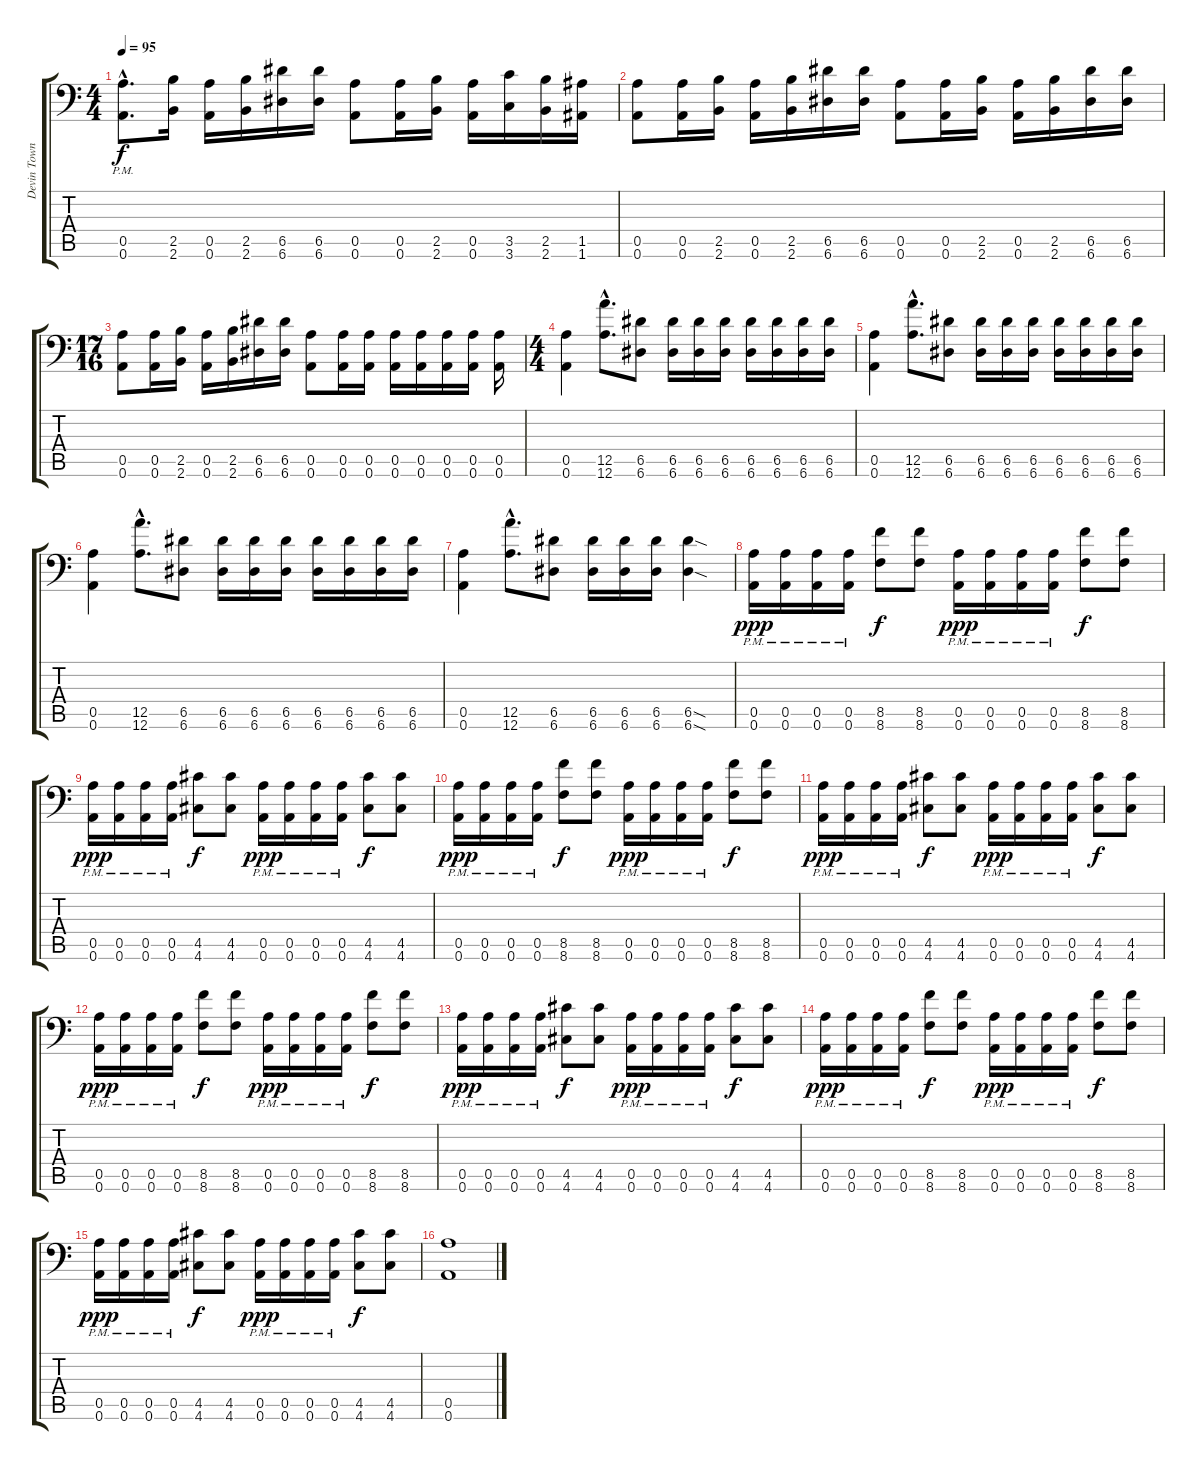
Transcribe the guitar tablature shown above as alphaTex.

\track ("Devin Townsend" "Devin Town") {instrument distortionguitar}
\staff {score tabs}
\tuning (E4 A3 E3 A2 A2 A1) {hide}
\ts (4 4)
\tempo 95
\clef f4
\ks c
(0.5{hac pm} 0.6{hac pm}).8{d dy f} (2.5 2.6).16 (0.5 0.6).16 (2.5 2.6).16 (6.5 6.6).16 (6.5 6.6).16 (0.5 0.6).8 (0.5 0.6).16 (2.5 2.6).16 (0.5 0.6).16 (3.5 3.6).16 (2.5 2.6).16 (1.5 1.6).16 |
(0.5 0.6).8 (0.5 0.6).16 (2.5 2.6).16 (0.5 0.6).16 (2.5 2.6).16 (6.5 6.6).16 (6.5 6.6).16 (0.5 0.6).8 (0.5 0.6).16 (2.5 2.6).16 (0.5 0.6).16 (2.5 2.6).16 (6.5 6.6).16 (6.5 6.6).16 |
\ts (17 16)
(0.5 0.6).8 (0.5 0.6).16 (2.5 2.6).16 (0.5 0.6).16 (2.5 2.6).16 (6.5 6.6).16 (6.5 6.6).16 (0.5 0.6).8 (0.5 0.6).16 (0.5 0.6).16 (0.5 0.6).16 (0.5 0.6).16 (0.5 0.6).16 (0.5 0.6).16 (0.5 0.6).16 |
\ts (4 4)
(0.5 0.6).4 (12.5{hac} 12.6{hac}).8{d} (6.5 6.6).8 (6.5 6.6).16 (6.5 6.6).16 (6.5 6.6).16 (6.5 6.6).16 (6.5 6.6).16 (6.5 6.6).16 (6.5 6.6).16 |
(0.5 0.6).4 (12.5{hac} 12.6{hac}).8{d} (6.5 6.6).8 (6.5 6.6).16 (6.5 6.6).16 (6.5 6.6).16 (6.5 6.6).16 (6.5 6.6).16 (6.5 6.6).16 (6.5 6.6).16 |
(0.5 0.6).4 (12.5{hac} 12.6{hac}).8{d} (6.5 6.6).8 (6.5 6.6).16 (6.5 6.6).16 (6.5 6.6).16 (6.5 6.6).16 (6.5 6.6).16 (6.5 6.6).16 (6.5 6.6).16 |
(0.5 0.6).4 (12.5{hac} 12.6{hac}).8{d} (6.5 6.6).8 (6.5 6.6).16 (6.5 6.6).16 (6.5 6.6).16 (6.5{sod} 6.6{sod}).4 |
(0.5{pm} 0.6{pm}).16{dy ppp} (0.5{pm} 0.6{pm}).16 (0.5{pm} 0.6{pm}).16 (0.5{pm} 0.6{pm}).16 (8.5 8.6).8{dy f} (8.5 8.6).8 (0.5{pm} 0.6{pm}).16{dy ppp} (0.5{pm} 0.6{pm}).16 (0.5{pm} 0.6{pm}).16 (0.5{pm} 0.6{pm}).16 (8.5 8.6).8{dy f} (8.5 8.6).8 |
(0.5{pm} 0.6{pm}).16{dy ppp} (0.5{pm} 0.6{pm}).16 (0.5{pm} 0.6{pm}).16 (0.5{pm} 0.6{pm}).16 (4.5 4.6).8{dy f} (4.5 4.6).8 (0.5{pm} 0.6{pm}).16{dy ppp} (0.5{pm} 0.6{pm}).16 (0.5{pm} 0.6{pm}).16 (0.5{pm} 0.6{pm}).16 (4.5 4.6).8{dy f} (4.5 4.6).8 |
(0.5{pm} 0.6{pm}).16{dy ppp} (0.5{pm} 0.6{pm}).16 (0.5{pm} 0.6{pm}).16 (0.5{pm} 0.6{pm}).16 (8.5 8.6).8{dy f} (8.5 8.6).8 (0.5{pm} 0.6{pm}).16{dy ppp} (0.5{pm} 0.6{pm}).16 (0.5{pm} 0.6{pm}).16 (0.5{pm} 0.6{pm}).16 (8.5 8.6).8{dy f} (8.5 8.6).8 |
(0.5{pm} 0.6{pm}).16{dy ppp} (0.5{pm} 0.6{pm}).16 (0.5{pm} 0.6{pm}).16 (0.5{pm} 0.6{pm}).16 (4.5 4.6).8{dy f} (4.5 4.6).8 (0.5{pm} 0.6{pm}).16{dy ppp} (0.5{pm} 0.6{pm}).16 (0.5{pm} 0.6{pm}).16 (0.5{pm} 0.6{pm}).16 (4.5 4.6).8{dy f} (4.5 4.6).8 |
(0.5{pm} 0.6{pm}).16{dy ppp} (0.5{pm} 0.6{pm}).16 (0.5{pm} 0.6{pm}).16 (0.5{pm} 0.6{pm}).16 (8.5 8.6).8{dy f} (8.5 8.6).8 (0.5{pm} 0.6{pm}).16{dy ppp} (0.5{pm} 0.6{pm}).16 (0.5{pm} 0.6{pm}).16 (0.5{pm} 0.6{pm}).16 (8.5 8.6).8{dy f} (8.5 8.6).8 |
(0.5{pm} 0.6{pm}).16{dy ppp} (0.5{pm} 0.6{pm}).16 (0.5{pm} 0.6{pm}).16 (0.5{pm} 0.6{pm}).16 (4.5 4.6).8{dy f} (4.5 4.6).8 (0.5{pm} 0.6{pm}).16{dy ppp} (0.5{pm} 0.6{pm}).16 (0.5{pm} 0.6{pm}).16 (0.5{pm} 0.6{pm}).16 (4.5 4.6).8{dy f} (4.5 4.6).8 |
(0.5{pm} 0.6{pm}).16{dy ppp} (0.5{pm} 0.6{pm}).16 (0.5{pm} 0.6{pm}).16 (0.5{pm} 0.6{pm}).16 (8.5 8.6).8{dy f} (8.5 8.6).8 (0.5{pm} 0.6{pm}).16{dy ppp} (0.5{pm} 0.6{pm}).16 (0.5{pm} 0.6{pm}).16 (0.5{pm} 0.6{pm}).16 (8.5 8.6).8{dy f} (8.5 8.6).8 |
(0.5{pm} 0.6{pm}).16{dy ppp} (0.5{pm} 0.6{pm}).16 (0.5{pm} 0.6{pm}).16 (0.5{pm} 0.6{pm}).16 (4.5 4.6).8{dy f} (4.5 4.6).8 (0.5{pm} 0.6{pm}).16{dy ppp} (0.5{pm} 0.6{pm}).16 (0.5{pm} 0.6{pm}).16 (0.5{pm} 0.6{pm}).16 (4.5 4.6).8{dy f} (4.5 4.6).8 |
(0.5 0.6).1
